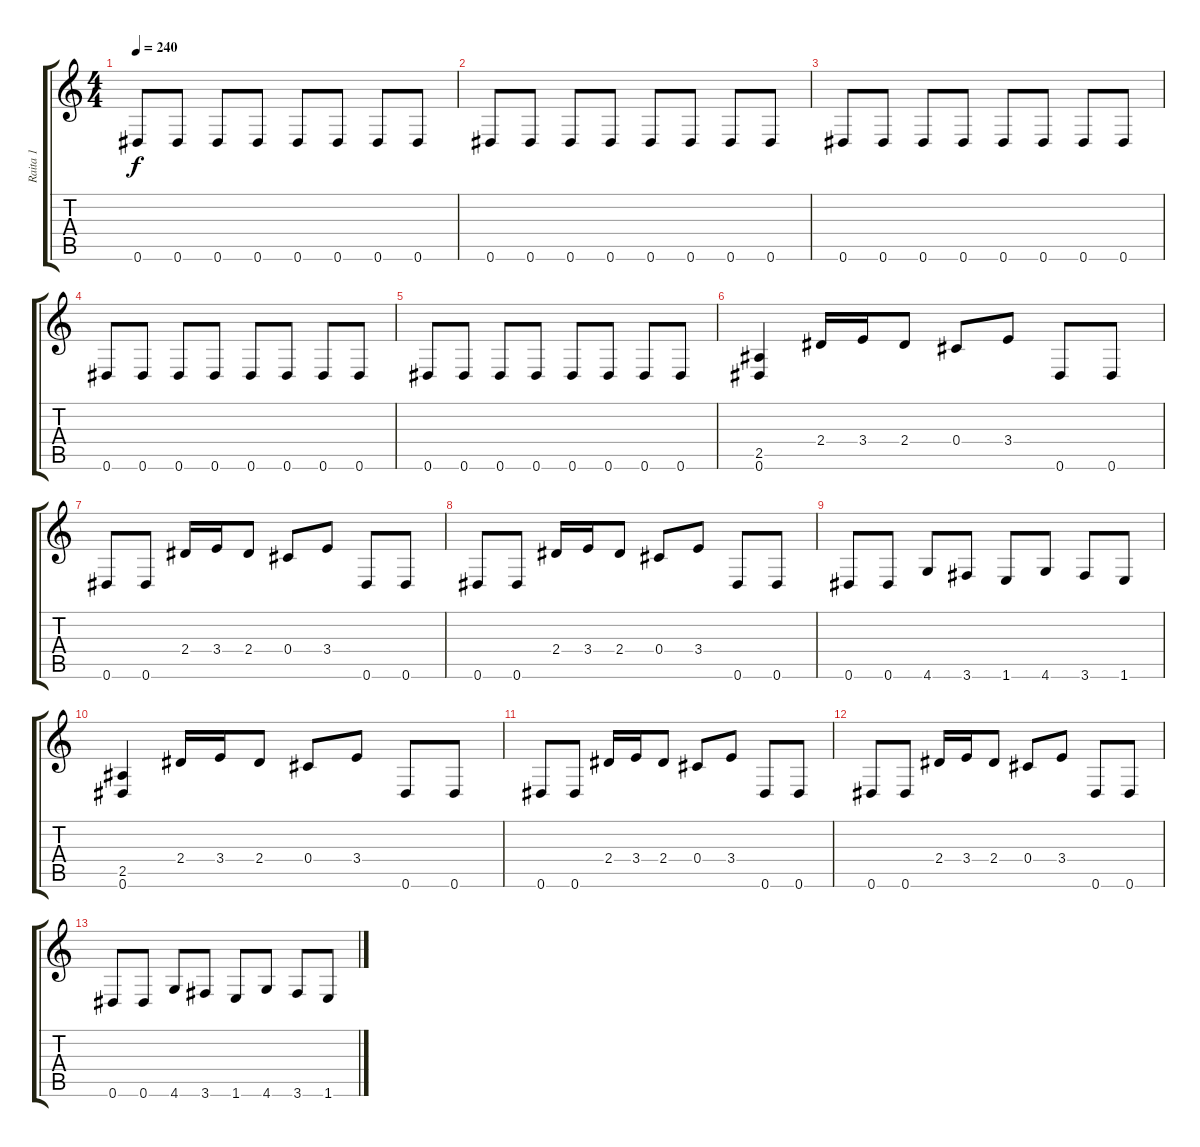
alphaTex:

\track ("Raita 1" "Raita 1") {instrument distortionguitar}
\staff {score tabs}
\tuning (Eb4 Bb3 Gb3 Db3 Ab2 Eb2) {hide}
\ts (4 4)
\tempo 240
\clef g2
\ks c
0.6.8{dy f} 0.6.8 0.6.8 0.6.8 0.6.8 0.6.8 0.6.8 0.6.8 |
0.6.8 0.6.8 0.6.8 0.6.8 0.6.8 0.6.8 0.6.8 0.6.8 |
0.6.8 0.6.8 0.6.8 0.6.8 0.6.8 0.6.8 0.6.8 0.6.8 |
0.6.8 0.6.8 0.6.8 0.6.8 0.6.8 0.6.8 0.6.8 0.6.8 |
0.6.8 0.6.8 0.6.8 0.6.8 0.6.8 0.6.8 0.6.8 0.6.8 |
(2.5 0.6).4 2.4.16 3.4.16 2.4.8 0.4.8 3.4.8 0.6.8 0.6.8 |
0.6.8 0.6.8 2.4.16 3.4.16 2.4.8 0.4.8 3.4.8 0.6.8 0.6.8 |
0.6.8 0.6.8 2.4.16 3.4.16 2.4.8 0.4.8 3.4.8 0.6.8 0.6.8 |
0.6.8 0.6.8 4.6.8 3.6.8 1.6.8 4.6.8 3.6.8 1.6.8 |
(2.5 0.6).4 2.4.16 3.4.16 2.4.8 0.4.8 3.4.8 0.6.8 0.6.8 |
0.6.8 0.6.8 2.4.16 3.4.16 2.4.8 0.4.8 3.4.8 0.6.8 0.6.8 |
0.6.8 0.6.8 2.4.16 3.4.16 2.4.8 0.4.8 3.4.8 0.6.8 0.6.8 |
0.6.8 0.6.8 4.6.8 3.6.8 1.6.8 4.6.8 3.6.8 1.6.8
